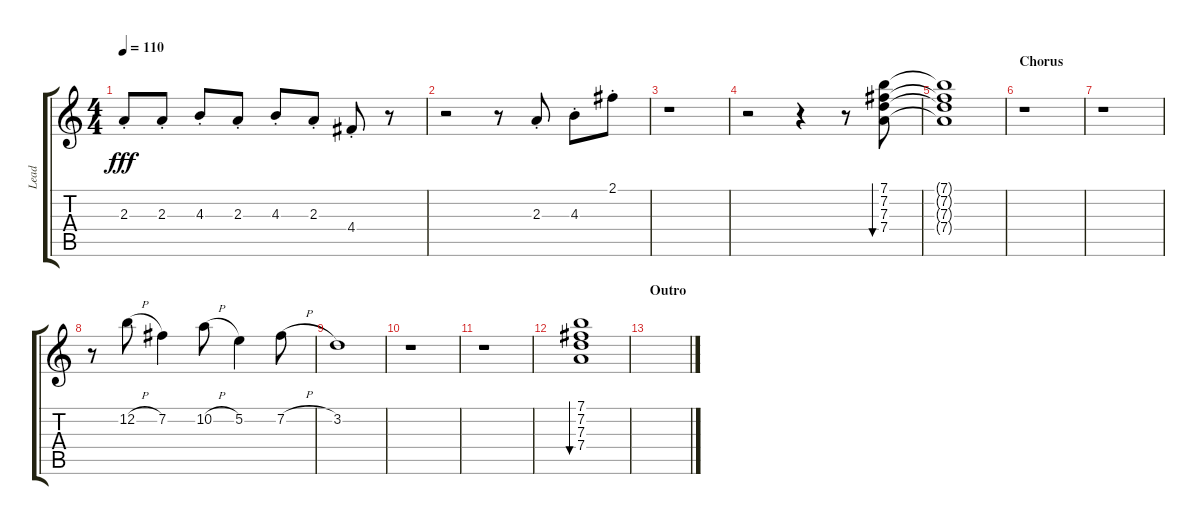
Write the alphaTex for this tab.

\track ("Lead" "Lead") {instrument electricguitarjazz}
\staff {score tabs}
\tuning (E4 B3 G3 D3 A2 E2) {hide}
\ts (4 4)
\tempo 110
\clef g2
\ks c
2.3{st}.8{dy fff} 2.3{st}.8 4.3{st}.8 2.3{st}.8 4.3{st}.8 2.3{st}.8 4.4{st}.8 r.8 |
r.2 r.8 2.3{st}.8 4.3{st}.8 2.1{st}.8 |
r.1 |
r.2 r.4 r.8 (7.1 7.2 7.3 7.4).8{bu 480} |
(7.1{t} 7.2{t} 7.3{t} 7.4{t}).1 |
\section ("" "Chorus")
r.1 |
r.1 |
r.8 12.2{h}.8 7.2.4 10.2{h}.8 5.2.4 7.2{h}.8 |
3.2.1 |
r.1 |
r.1 |
(7.1 7.2 7.3 7.4).1{bu 480} |
\section ("" "Outro")
